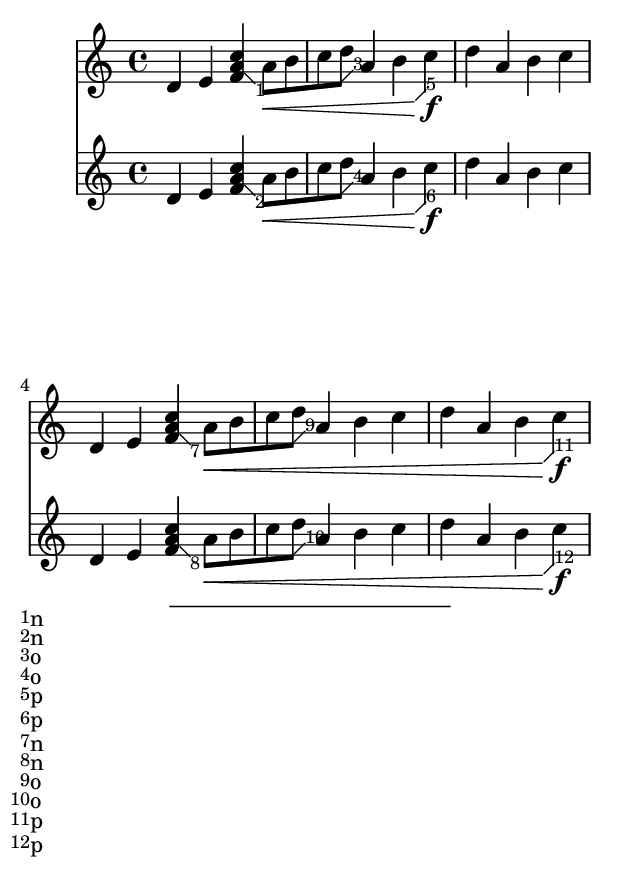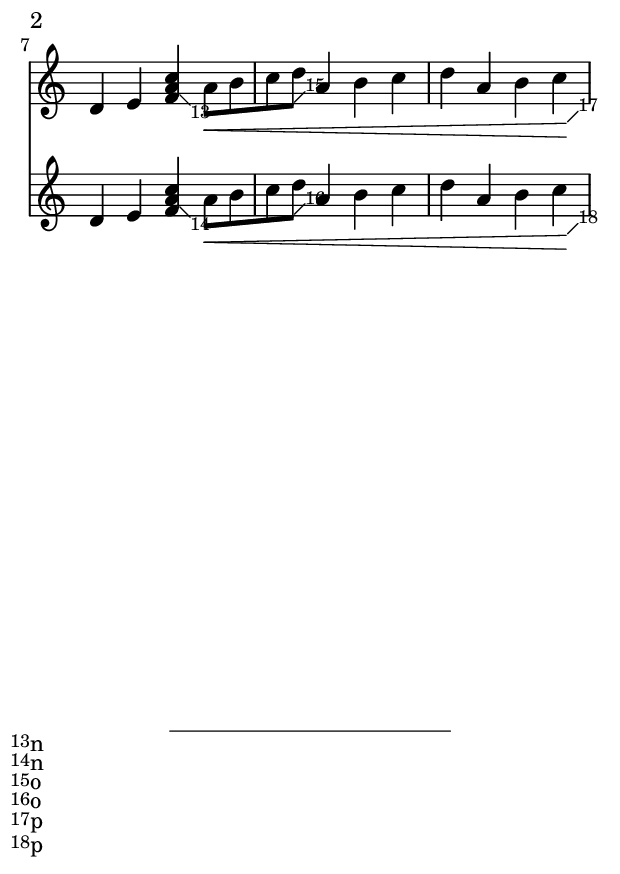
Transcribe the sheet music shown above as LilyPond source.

\version "2.15.39"
\header {
  texidoc = "This regtest makes sure that footnote numbers are laid out
in the correct vertical order.
"
}

#(define (make-footnote-numbering-assertion-function n)
  (lambda (x)
    (if (not (= n x))
      (ly:error (_ "Expecting number ~a, got ~a") n x))))

#(define (simultaneous-footnote-numbering-assertion-function x y)
  (lambda (grob)
    (let ((n (if (grob::has-interface (ly:grob-parent grob Y)
                                      'beam-interface)
                 x
                 y)))
      (lambda (x)
        (if (not (= n x))
          (ly:error (_ "Expecting number ~a, got ~a") n x))))))

\paper {
  reset-footnotes-on-new-page = ##f
}

#(set-default-paper-size "a6")
\book {
  \score {
    <<
      \new Staff \relative c' {
        d4 e
        \once \override FootnoteItem #'numbering-assertion-function =
          #(lambda (grob) (make-footnote-numbering-assertion-function 0))
        < f \footnote #'(1 . -1) \markup { n } a c >
        \once \override FootnoteSpanner #'numbering-assertion-function =
          #(simultaneous-footnote-numbering-assertion-function 2 4)
        a8-\footnote #'(1 . 1) \markup { p } \<
	-\footnote #'(1 . 1) \markup { o } [ b c d ] a4 b c\f |
        d a b c |\break
        d,4 e
        \once \override FootnoteItem #'numbering-assertion-function =
          #(lambda (grob) (make-footnote-numbering-assertion-function 6))
        < f \footnote #'(1 . -1) \markup { n } a c >
        \once \override FootnoteSpanner #'numbering-assertion-function =
          #(simultaneous-footnote-numbering-assertion-function 8 10)
        a8-\footnote #'(1 . 1) \markup { p } \<
	-\footnote #'(1 . 1) \markup { o } [ b c d ] a4 b c |
        d a b c\f |\pageBreak
        d,4 e
        \once \override FootnoteItem #'numbering-assertion-function =
          #(lambda (grob) (make-footnote-numbering-assertion-function 12))
        < f  \footnote #'(1 . -1) \markup { n } a c >
        \once \override FootnoteSpanner #'numbering-assertion-function =
          #(simultaneous-footnote-numbering-assertion-function 14 16)
        a8-\footnote #'(1 . 1) \markup { p } \<
	-\footnote #'(1 . 1) #'Beam \markup { o } [ b c d ] a4 b c |
        d a b c\! |\break
      }
      \new Staff \relative c' {
        d4 e
        \once \override FootnoteItem #'numbering-assertion-function =
          #(lambda (grob) (make-footnote-numbering-assertion-function 1))
        < f \footnote #'(1 . -1) \markup { n } a c >
        \once \override FootnoteSpanner #'numbering-assertion-function =
          #(simultaneous-footnote-numbering-assertion-function 3 5)
        a8-\footnote #'(1 . 1) #'Hairpin \markup { p } \<
	-\footnote #'(1 . 1) \markup { o } [ b c d ] a4 b c\f |
        d a b c |\break
        d,4 e
        \once \override FootnoteItem #'numbering-assertion-function =
          #(lambda (grob) (make-footnote-numbering-assertion-function 7))
        < f \footnote #'(1 . -1) \markup { n } a c >
        \once \override FootnoteSpanner #'numbering-assertion-function =
          #(simultaneous-footnote-numbering-assertion-function 9 11)
        a8-\footnote #'(1 . 1) \markup { p } \<
	-\footnote #'(1 . 1) \markup { o } [ b c d ] a4 b c |
        d a b c\f |\pageBreak
        d,4 e
        \once \override FootnoteItem #'numbering-assertion-function =
          #(lambda (grob) (make-footnote-numbering-assertion-function 13))
        < f \footnote #'(1 . -1) \markup { n } a c >
        \once \override FootnoteSpanner #'numbering-assertion-function =
          #(simultaneous-footnote-numbering-assertion-function 15 17)
        a8-\footnote #'(1 . 1) #'Hairpin \markup { p } \<
	-\footnote #'(1 . 1) \markup { o } [ b c d ] a4 b c |
        d a b c\! |\break
      }
    >>
  }
}
